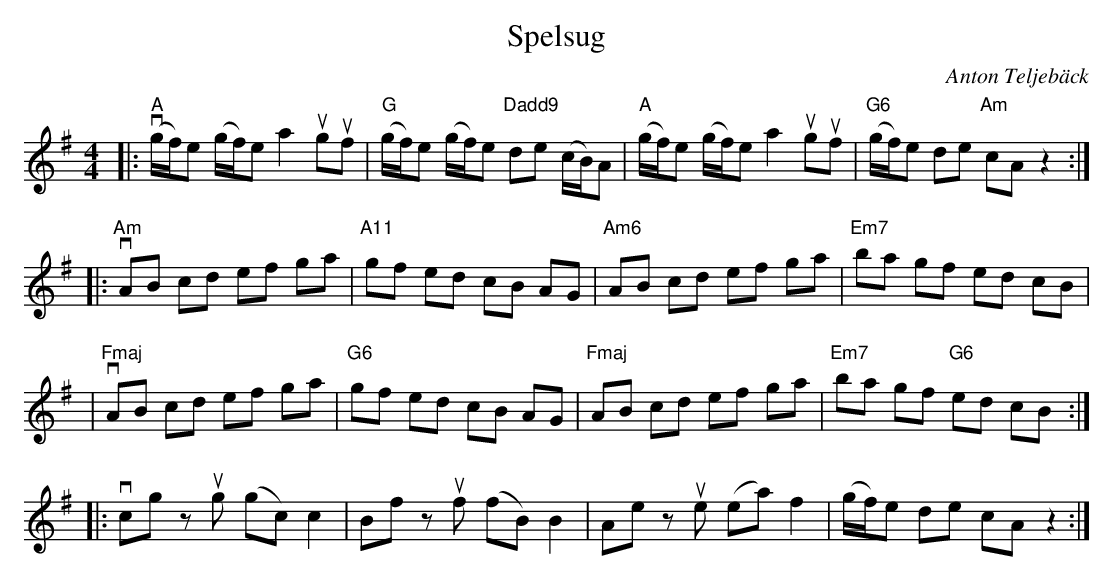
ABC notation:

X:1
T:Spelsug
C:Anton Teljebäck
M:4/4
L:1/8
K:G
|: "A" v(g/f/)e (g/f/)e a2 uguf | "G" (g/f/)e (g/f/)e "Dadd9"de (c/B/)A | "A"(g/f/)e (g/f/)e a2 uguf | "G6"(g/f/)e de "Am"cA z2 :|
|: "Am"vAB cd ef ga | "A11"gf ed cB AG | "Am6"AB cd ef ga | "Em7"ba gf ed cB |
| "Fmaj"vAB cd ef ga | "G6"gf ed cB AG | "Fmaj"AB cd ef ga | "Em7"ba gf "G6" ed cB :|
|:vcg zug (gc) c2 | Bf zuf (fB) B2 | Ae zue (ea) f2 | (g/f/)e de cA z2 :|
